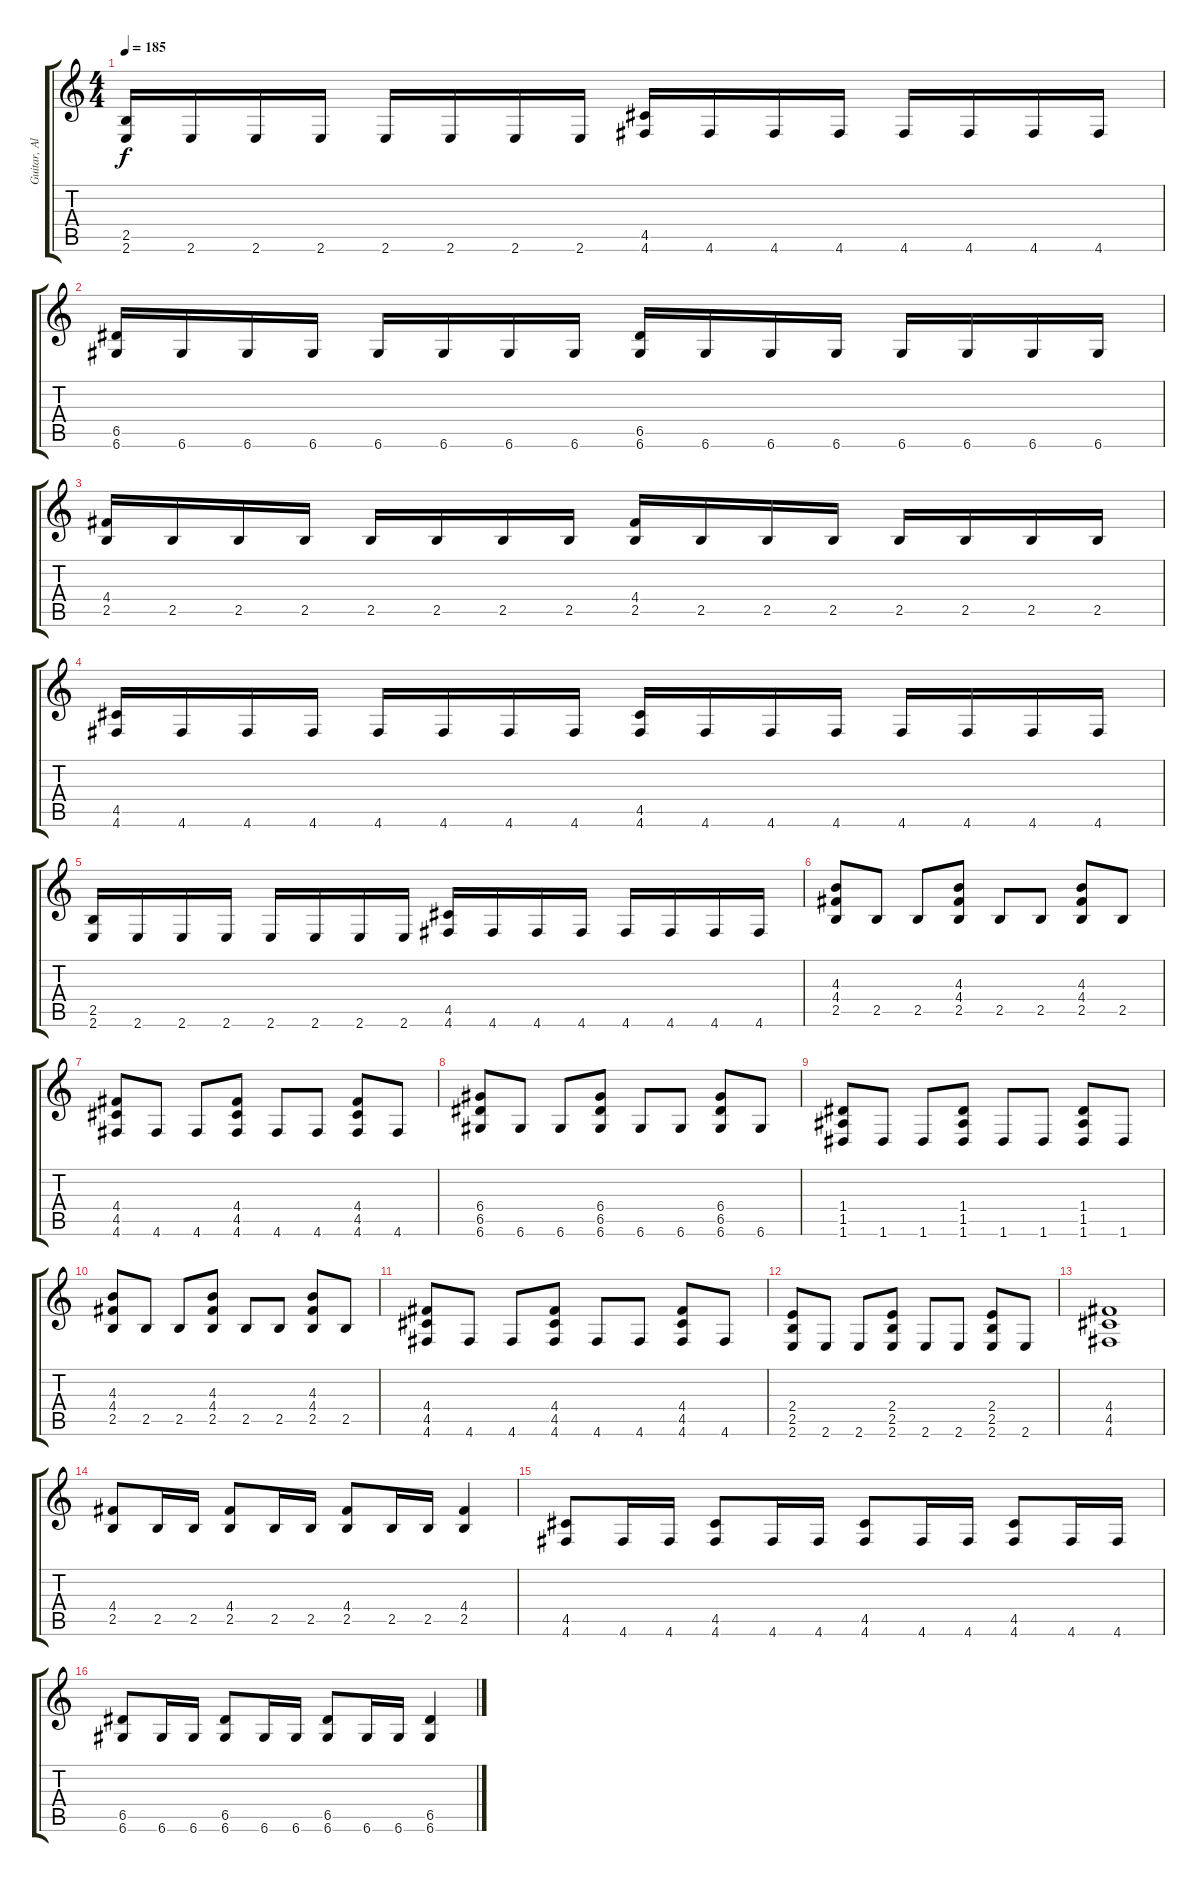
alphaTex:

\track ("Guitar, Albert Maroto" "Guitar, Al") {instrument distortionguitar}
\staff {score tabs}
\tuning (E4 B3 G3 D3 A2 D2) {hide}
\ts (4 4)
\tempo 185
\clef g2
\ks c
(2.5 2.6).16{dy f} 2.6.16 2.6.16 2.6.16 2.6.16 2.6.16 2.6.16 2.6.16 (4.5 4.6).16 4.6.16 4.6.16 4.6.16 4.6.16 4.6.16 4.6.16 4.6.16 |
(6.5 6.6).16 6.6.16 6.6.16 6.6.16 6.6.16 6.6.16 6.6.16 6.6.16 (6.5 6.6).16 6.6.16 6.6.16 6.6.16 6.6.16 6.6.16 6.6.16 6.6.16 |
(4.4 2.5).16 2.5.16 2.5.16 2.5.16 2.5.16 2.5.16 2.5.16 2.5.16 (4.4 2.5).16 2.5.16 2.5.16 2.5.16 2.5.16 2.5.16 2.5.16 2.5.16 |
(4.5 4.6).16 4.6.16 4.6.16 4.6.16 4.6.16 4.6.16 4.6.16 4.6.16 (4.5 4.6).16 4.6.16 4.6.16 4.6.16 4.6.16 4.6.16 4.6.16 4.6.16 |
(2.5 2.6).16 2.6.16 2.6.16 2.6.16 2.6.16 2.6.16 2.6.16 2.6.16 (4.5 4.6).16 4.6.16 4.6.16 4.6.16 4.6.16 4.6.16 4.6.16 4.6.16 |
(4.3 4.4 2.5).8 2.5.8 2.5.8 (4.3 4.4 2.5).8 2.5.8 2.5.8 (4.3 4.4 2.5).8 2.5.8 |
(4.4 4.5 4.6).8 4.6.8 4.6.8 (4.4 4.5 4.6).8 4.6.8 4.6.8 (4.4 4.5 4.6).8 4.6.8 |
(6.4 6.5 6.6).8 6.6.8 6.6.8 (6.4 6.5 6.6).8 6.6.8 6.6.8 (6.4 6.5 6.6).8 6.6.8 |
(1.4 1.5 1.6).8 1.6.8 1.6.8 (1.4 1.5 1.6).8 1.6.8 1.6.8 (1.4 1.5 1.6).8 1.6.8 |
(4.3 4.4 2.5).8 2.5.8 2.5.8 (4.3 4.4 2.5).8 2.5.8 2.5.8 (4.3 4.4 2.5).8 2.5.8 |
(4.4 4.5 4.6).8 4.6.8 4.6.8 (4.4 4.5 4.6).8 4.6.8 4.6.8 (4.4 4.5 4.6).8 4.6.8 |
(2.4 2.5 2.6).8 2.6.8 2.6.8 (2.4 2.5 2.6).8 2.6.8 2.6.8 (2.4 2.5 2.6).8 2.6.8 |
(4.4 4.5 4.6).1 |
(4.4 2.5).8 2.5.16 2.5.16 (4.4 2.5).8 2.5.16 2.5.16 (4.4 2.5).8 2.5.16 2.5.16 (4.4 2.5).4 |
(4.5 4.6).8 4.6.16 4.6.16 (4.5 4.6).8 4.6.16 4.6.16 (4.5 4.6).8 4.6.16 4.6.16 (4.5 4.6).8 4.6.16 4.6.16 |
(6.5 6.6).8 6.6.16 6.6.16 (6.5 6.6).8 6.6.16 6.6.16 (6.5 6.6).8 6.6.16 6.6.16 (6.5 6.6).4
